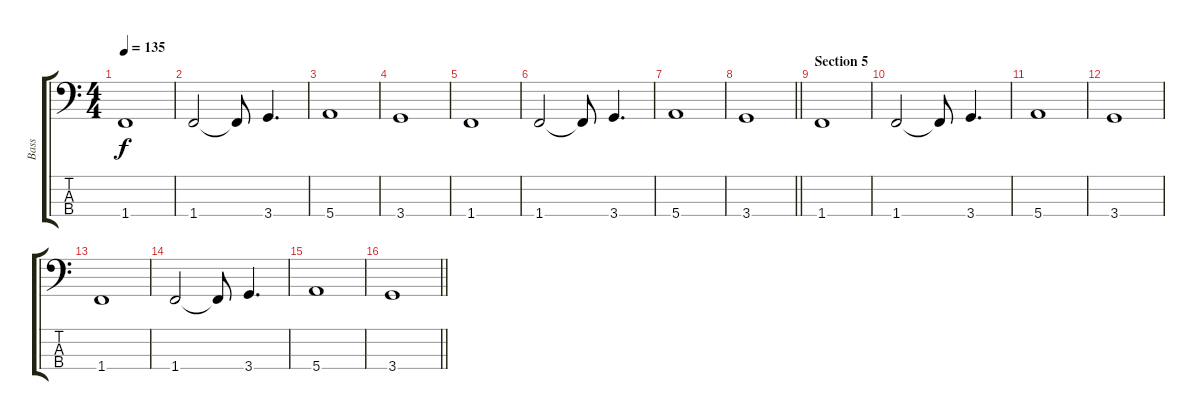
\track ("Bass" "Bass") {instrument fretlessbass}
\staff {score tabs}
\tuning (G2 D2 A1 E1) {hide}
\ts (4 4)
\tempo 135
\clef f4
\ks c
1.4.1{dy f} |
1.4.2 1.4{t}.8 3.4.4{d} |
5.4.1 |
3.4.1 |
1.4.1 |
1.4.2 1.4{t}.8 3.4.4{d} |
5.4.1 |
\barLineRight lightlight
3.4.1 |
\section ("" "Section 5")
1.4.1 |
1.4.2 1.4{t}.8 3.4.4{d} |
5.4.1 |
3.4.1 |
1.4.1 |
1.4.2 1.4{t}.8 3.4.4{d} |
5.4.1 |
\barLineRight lightlight
3.4.1
